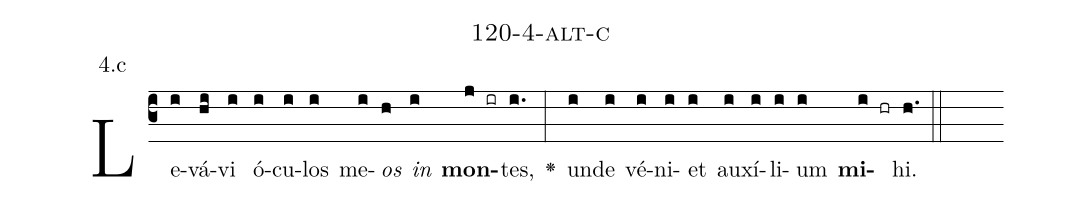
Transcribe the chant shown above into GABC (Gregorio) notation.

name: 120-4-alt-c;
annotation: 4.c;
%%
(c3)Le(i)vá(hi)vi(i) ó(i)cu(i)los(i) me(i)<i>os</i>(h) <i>in</i>(i) <b>mon</b>(j ir)tes,(i.) <v>\greheightstar</v>(:) un(i)de(i) vé(i)ni(i)et(i) au(i)xí(i)li(i)um(i) <b>mi</b>(i hr)hi.(h.) (::)


%E(i) u(i) o(i) u(i) a(i) e.(h.) (::)
